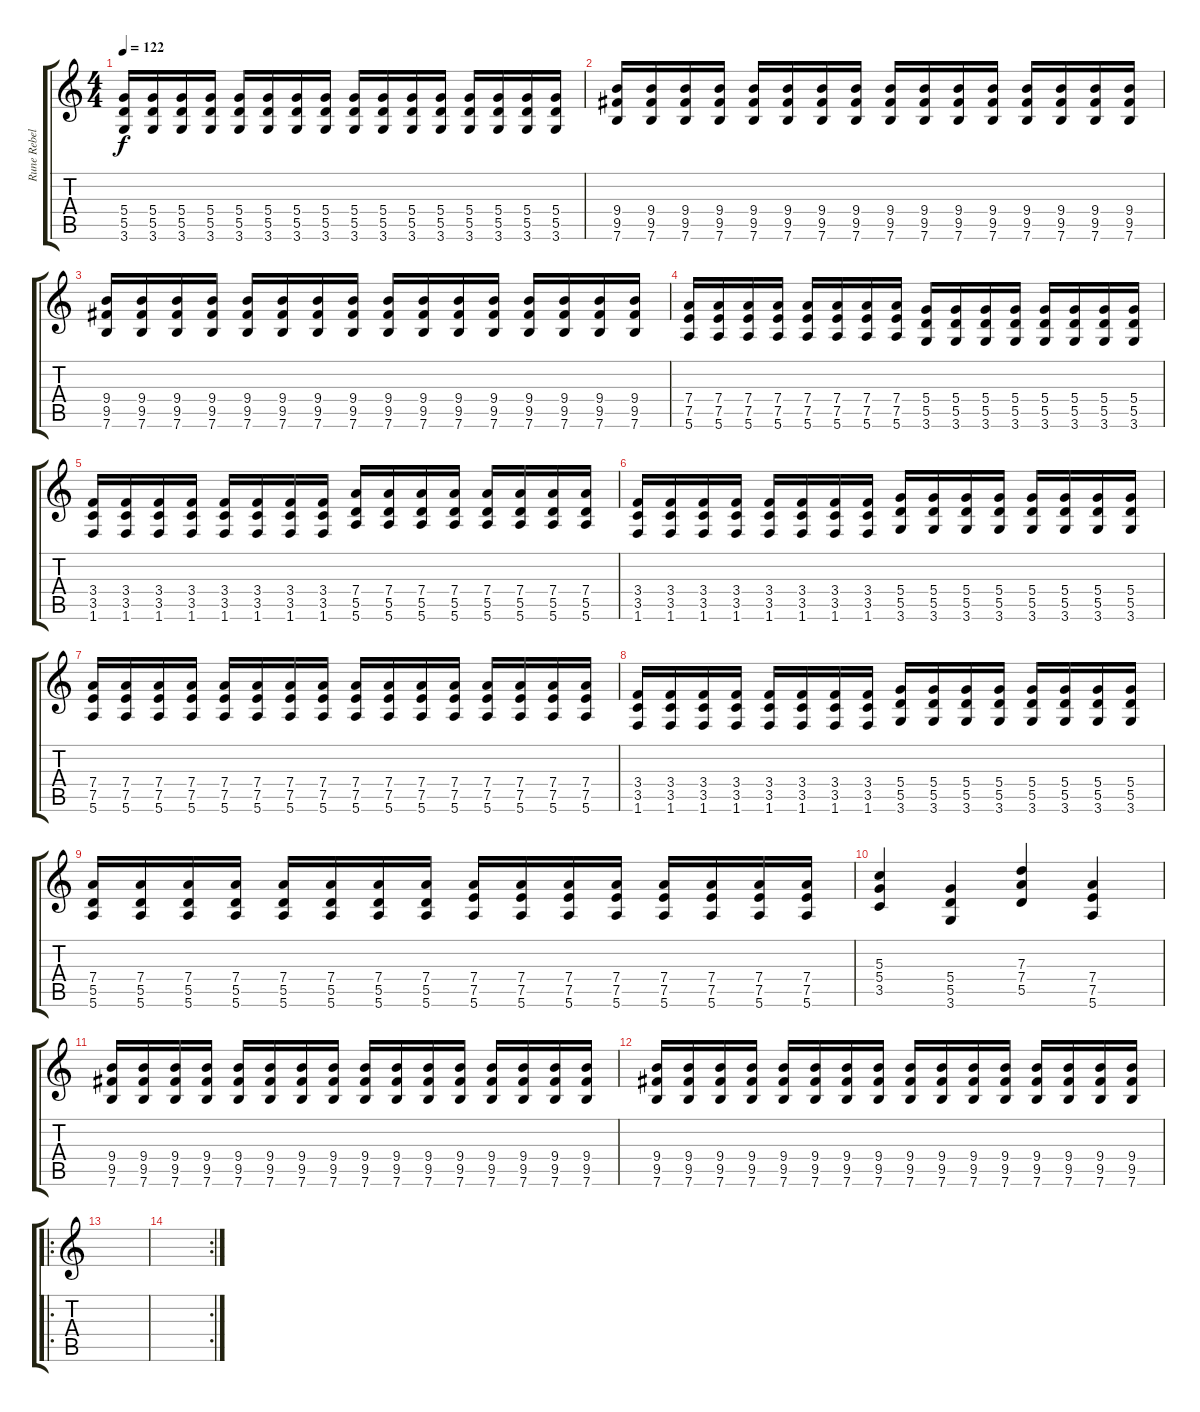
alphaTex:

\track ("Rune Rebellion" "Rune Rebel") {instrument overdrivenguitar}
\staff {score tabs}
\tuning (E4 B3 G3 D3 A2 E2) {hide}
\ts (4 4)
\tempo 122
\clef g2
\ks c
(5.4 5.5 3.6).16{dy f} (5.4 5.5 3.6).16 (5.4 5.5 3.6).16 (5.4 5.5 3.6).16 (5.4 5.5 3.6).16 (5.4 5.5 3.6).16 (5.4 5.5 3.6).16 (5.4 5.5 3.6).16 (5.4 5.5 3.6).16 (5.4 5.5 3.6).16 (5.4 5.5 3.6).16 (5.4 5.5 3.6).16 (5.4 5.5 3.6).16 (5.4 5.5 3.6).16 (5.4 5.5 3.6).16 (5.4 5.5 3.6).16 |
(9.4 9.5 7.6).16 (9.4 9.5 7.6).16 (9.4 9.5 7.6).16 (9.4 9.5 7.6).16 (9.4 9.5 7.6).16 (9.4 9.5 7.6).16 (9.4 9.5 7.6).16 (9.4 9.5 7.6).16 (9.4 9.5 7.6).16 (9.4 9.5 7.6).16 (9.4 9.5 7.6).16 (9.4 9.5 7.6).16 (9.4 9.5 7.6).16 (9.4 9.5 7.6).16 (9.4 9.5 7.6).16 (9.4 9.5 7.6).16 |
(9.4 9.5 7.6).16 (9.4 9.5 7.6).16 (9.4 9.5 7.6).16 (9.4 9.5 7.6).16 (9.4 9.5 7.6).16 (9.4 9.5 7.6).16 (9.4 9.5 7.6).16 (9.4 9.5 7.6).16 (9.4 9.5 7.6).16 (9.4 9.5 7.6).16 (9.4 9.5 7.6).16 (9.4 9.5 7.6).16 (9.4 9.5 7.6).16 (9.4 9.5 7.6).16 (9.4 9.5 7.6).16 (9.4 9.5 7.6).16 |
(7.4 7.5 5.6).16 (7.4 7.5 5.6).16 (7.4 7.5 5.6).16 (7.4 7.5 5.6).16 (7.4 7.5 5.6).16 (7.4 7.5 5.6).16 (7.4 7.5 5.6).16 (7.4 7.5 5.6).16 (5.4 5.5 3.6).16 (5.4 5.5 3.6).16 (5.4 5.5 3.6).16 (5.4 5.5 3.6).16 (5.4 5.5 3.6).16 (5.4 5.5 3.6).16 (5.4 5.5 3.6).16 (5.4 5.5 3.6).16 |
(3.4 3.5 1.6).16 (3.4 3.5 1.6).16 (3.4 3.5 1.6).16 (3.4 3.5 1.6).16 (3.4 3.5 1.6).16 (3.4 3.5 1.6).16 (3.4 3.5 1.6).16 (3.4 3.5 1.6).16 (7.4 5.5 5.6).16 (7.4 5.5 5.6).16 (7.4 5.5 5.6).16 (7.4 5.5 5.6).16 (7.4 5.5 5.6).16 (7.4 5.5 5.6).16 (7.4 5.5 5.6).16 (7.4 5.5 5.6).16 |
(3.4 3.5 1.6).16 (3.4 3.5 1.6).16 (3.4 3.5 1.6).16 (3.4 3.5 1.6).16 (3.4 3.5 1.6).16 (3.4 3.5 1.6).16 (3.4 3.5 1.6).16 (3.4 3.5 1.6).16 (5.4 5.5 3.6).16 (5.4 5.5 3.6).16 (5.4 5.5 3.6).16 (5.4 5.5 3.6).16 (5.4 5.5 3.6).16 (5.4 5.5 3.6).16 (5.4 5.5 3.6).16 (5.4 5.5 3.6).16 |
(7.4 7.5 5.6).16 (7.4 7.5 5.6).16 (7.4 7.5 5.6).16 (7.4 7.5 5.6).16 (7.4 7.5 5.6).16 (7.4 7.5 5.6).16 (7.4 7.5 5.6).16 (7.4 7.5 5.6).16 (7.4 7.5 5.6).16 (7.4 7.5 5.6).16 (7.4 7.5 5.6).16 (7.4 7.5 5.6).16 (7.4 7.5 5.6).16 (7.4 7.5 5.6).16 (7.4 7.5 5.6).16 (7.4 7.5 5.6).16 |
(3.4 3.5 1.6).16 (3.4 3.5 1.6).16 (3.4 3.5 1.6).16 (3.4 3.5 1.6).16 (3.4 3.5 1.6).16 (3.4 3.5 1.6).16 (3.4 3.5 1.6).16 (3.4 3.5 1.6).16 (5.4 5.5 3.6).16 (5.4 5.5 3.6).16 (5.4 5.5 3.6).16 (5.4 5.5 3.6).16 (5.4 5.5 3.6).16 (5.4 5.5 3.6).16 (5.4 5.5 3.6).16 (5.4 5.5 3.6).16 |
(7.4 5.5 5.6).16 (7.4 5.5 5.6).16 (7.4 5.5 5.6).16 (7.4 5.5 5.6).16 (7.4 5.5 5.6).16 (7.4 5.5 5.6).16 (7.4 5.5 5.6).16 (7.4 5.5 5.6).16 (7.4 7.5 5.6).16 (7.4 7.5 5.6).16 (7.4 7.5 5.6).16 (7.4 7.5 5.6).16 (7.4 7.5 5.6).16 (7.4 7.5 5.6).16 (7.4 7.5 5.6).16 (7.4 7.5 5.6).16 |
(5.3 5.4 3.5).4 (5.4 5.5 3.6).4 (7.3 7.4 5.5).4 (7.4 7.5 5.6).4 |
(9.4 9.5 7.6).16 (9.4 9.5 7.6).16 (9.4 9.5 7.6).16 (9.4 9.5 7.6).16 (9.4 9.5 7.6).16 (9.4 9.5 7.6).16 (9.4 9.5 7.6).16 (9.4 9.5 7.6).16 (9.4 9.5 7.6).16 (9.4 9.5 7.6).16 (9.4 9.5 7.6).16 (9.4 9.5 7.6).16 (9.4 9.5 7.6).16 (9.4 9.5 7.6).16 (9.4 9.5 7.6).16 (9.4 9.5 7.6).16 |
(9.4 9.5 7.6).16 (9.4 9.5 7.6).16 (9.4 9.5 7.6).16 (9.4 9.5 7.6).16 (9.4 9.5 7.6).16 (9.4 9.5 7.6).16 (9.4 9.5 7.6).16 (9.4 9.5 7.6).16 (9.4 9.5 7.6).16 (9.4 9.5 7.6).16 (9.4 9.5 7.6).16 (9.4 9.5 7.6).16 (9.4 9.5 7.6).16 (9.4 9.5 7.6).16 (9.4 9.5 7.6).16 (9.4 9.5 7.6).16 |
\ro
|
\rc 2
